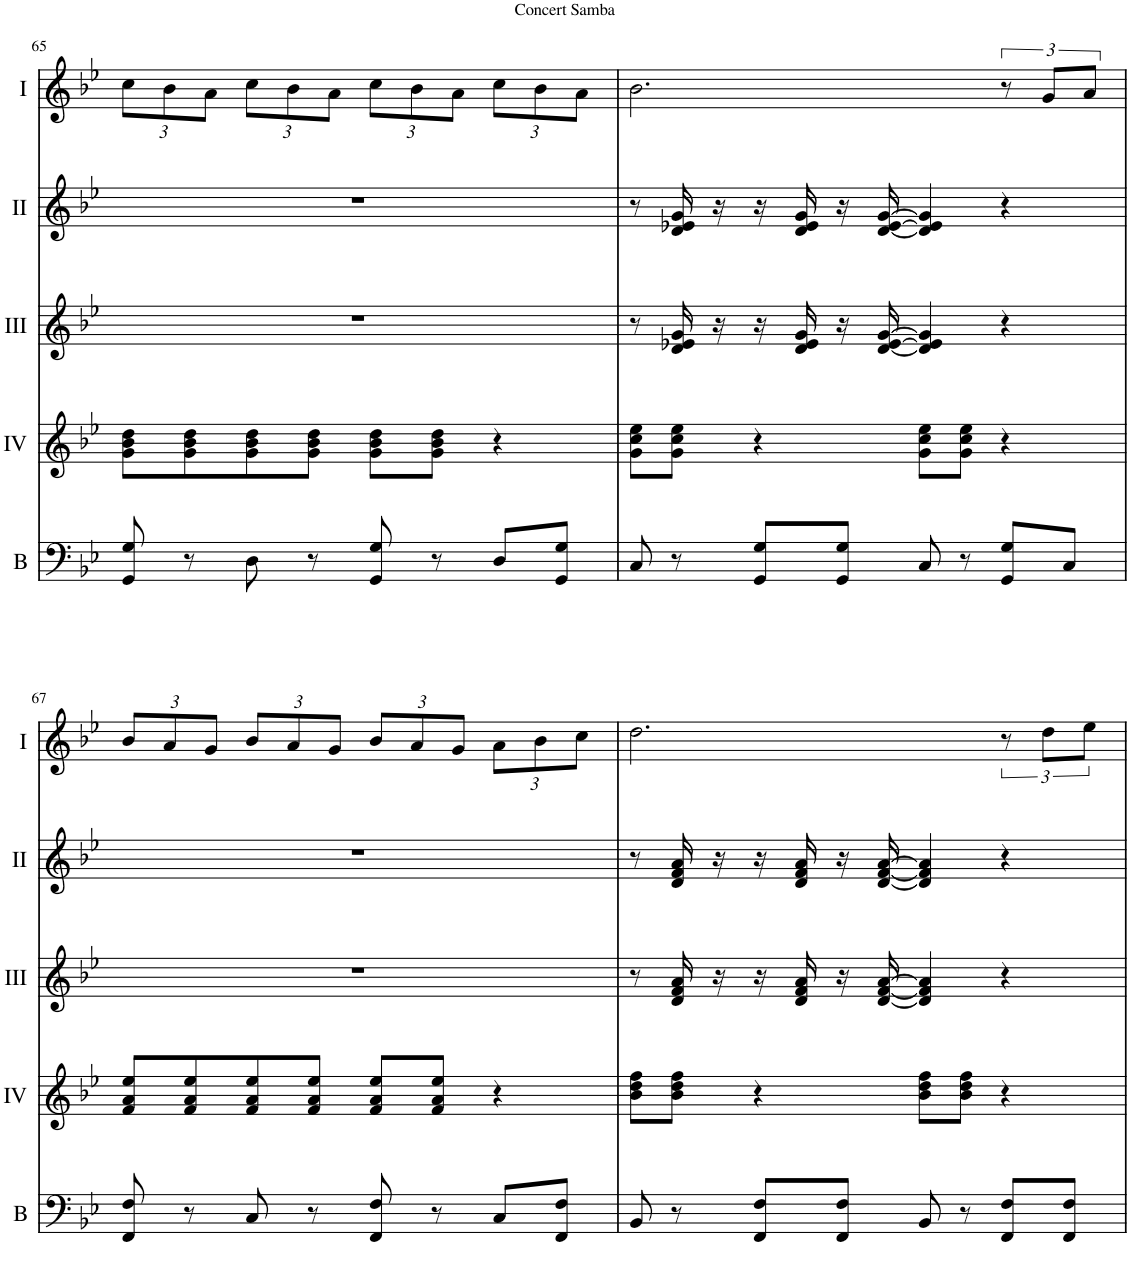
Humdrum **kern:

**kern	**kern	**kern	**kern	**kern
*part5	*part4	*part3	*part2	*part1
*staff5	*staff4	*staff3	*staff2	*staff1
*I"Bass	*I"Acc. 4	*I"Acc. 3	*I"Acc. 2	*I"Acc. 1
*I'B	*	*	*	*
!!LO:PB:g=z
*clefF4	*clefG2	*clefG2	*clefG2	*clefG2
*Trd7c12	*Trd7c12	*Trd7c12	*Trd7c12	*Trd7c12
*k[b-e-]	*k[b-e-]	*k[b-e-]	*k[b-e-]	*k[b-e-]
*M4/4	*M4/4	*M4/4	*M4/4	*M4/4
*met(c)	*met(c)	*met(c)	*met(c)	*met(c)
*	*	*	*	*Xbrackettup
=65	=65	=65	=65	=65
8GG/ 8G/	8g\ 8b-\ 8dd\L	1r	1r	12cc\L
.	.	.	.	12b-\
8r	8g\ 8b-\ 8dd\	.	.	.
.	.	.	.	12a\J
8D\	8g\ 8b-\ 8dd\	.	.	12cc\L
.	.	.	.	12b-\
8r	8g\ 8b-\ 8dd\J	.	.	.
.	.	.	.	12a\J
8GG/ 8G/	8g\ 8b-\ 8dd\L	.	.	12cc\L
.	.	.	.	12b-\
8r	8g\ 8b-\ 8dd\J	.	.	.
.	.	.	.	12a\J
8D/L	4r	.	.	12cc\L
.	.	.	.	12b-\
8GG/ 8G/J	.	.	.	.
.	.	.	.	12a\J
=66	=66	=66	=66	=66
8C/	8g\ 8cc\ 8ee-\L	8r	8r	2.b-\
8r	8g\ 8cc\ 8ee-\J	16d/ 16e-X/ 16g/	16dd/ 16ee-X/ 16gg/	.
.	.	16r	16r	.
8GG/ 8G/L	4r	16r	16r	.
.	.	16d/ 16e-/ 16g/	16dd/ 16ee-/ 16gg/	.
8GG/ 8G/J	.	16r	16r	.
.	.	[16d/ [16e-/ [16g/	[16dd/ [16ee-/ [16gg/	.
8C/	8g\ 8cc\ 8ee-\L	4d/] 4e-/] 4g/]	4dd/] 4ee-/] 4gg/]	.
8r	8g\ 8cc\ 8ee-\J	.	.	.
*	*	*	*	*brackettup
8GG/ 8G/L	4r	4r	4r	12r
.	.	.	.	12g/L
8C/J	.	.	.	.
.	.	.	.	12a/J
!!LO:LB:g=z
=67	=67	=67	=67	=67
*	*	*	*	*Xbrackettup
8FF/ 8F/	8f/ 8a/ 8ee-/L	1r	1r	12b-/L
.	.	.	.	12a/
8r	8f/ 8a/ 8ee-/	.	.	.
.	.	.	.	12g/J
8C/	8f/ 8a/ 8ee-/	.	.	12b-/L
.	.	.	.	12a/
8r	8f/ 8a/ 8ee-/J	.	.	.
.	.	.	.	12g/J
8FF/ 8F/	8f/ 8a/ 8ee-/L	.	.	12b-/L
.	.	.	.	12a/
8r	8f/ 8a/ 8ee-/J	.	.	.
.	.	.	.	12g/J
8C/L	4r	.	.	12a\L
.	.	.	.	12b-\
8FF/ 8F/J	.	.	.	.
.	.	.	.	12cc\J
=68	=68	=68	=68	=68
8BB-/	8b-\ 8dd\ 8ff\L	8r	8r	2.dd\
8r	8b-\ 8dd\ 8ff\J	16d/ 16f/ 16a/	16dd/ 16ff/ 16aa/	.
.	.	16r	16r	.
8FF/ 8F/L	4r	16r	16r	.
.	.	16d/ 16f/ 16a/	16dd/ 16ff/ 16aa/	.
8FF/ 8F/J	.	16r	16r	.
.	.	[16d/ [16f/ [16a/	[16dd/ [16ff/ [16aa/	.
8BB-/	8b-\ 8dd\ 8ff\L	4d/] 4f/] 4a/]	4dd/] 4ff/] 4aa/]	.
8r	8b-\ 8dd\ 8ff\J	.	.	.
*	*	*	*	*brackettup
8FF/ 8F/L	4r	4r	4r	12r
.	.	.	.	12dd\L
8FF/ 8F/J	.	.	.	.
.	.	.	.	12ee-\J
=	=	=	=	=
*-	*-	*-	*-	*-
